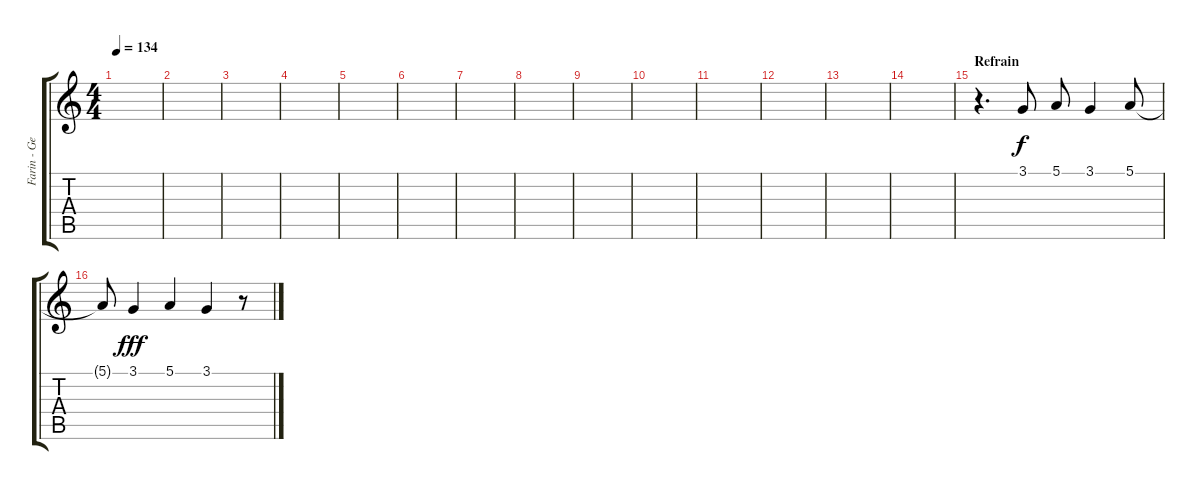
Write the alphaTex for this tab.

\track ("Farin - Gesang" "Farin - Ge") {instrument tenorsax}
\staff {score tabs}
\tuning (E4 B3 G3 D3 A2 E2) {hide}
\ts (4 4)
\tempo 134
\clef g2
\ks c
|
|
|
|
|
|
|
|
|
|
|
|
|
|
\section ("" "Refrain")
r.4{d} 3.1.8 5.1.8 3.1.4 5.1.8 |
5.1{t}.8{dy f} 3.1.4{dy fff} 5.1.4 3.1.4 r.8
